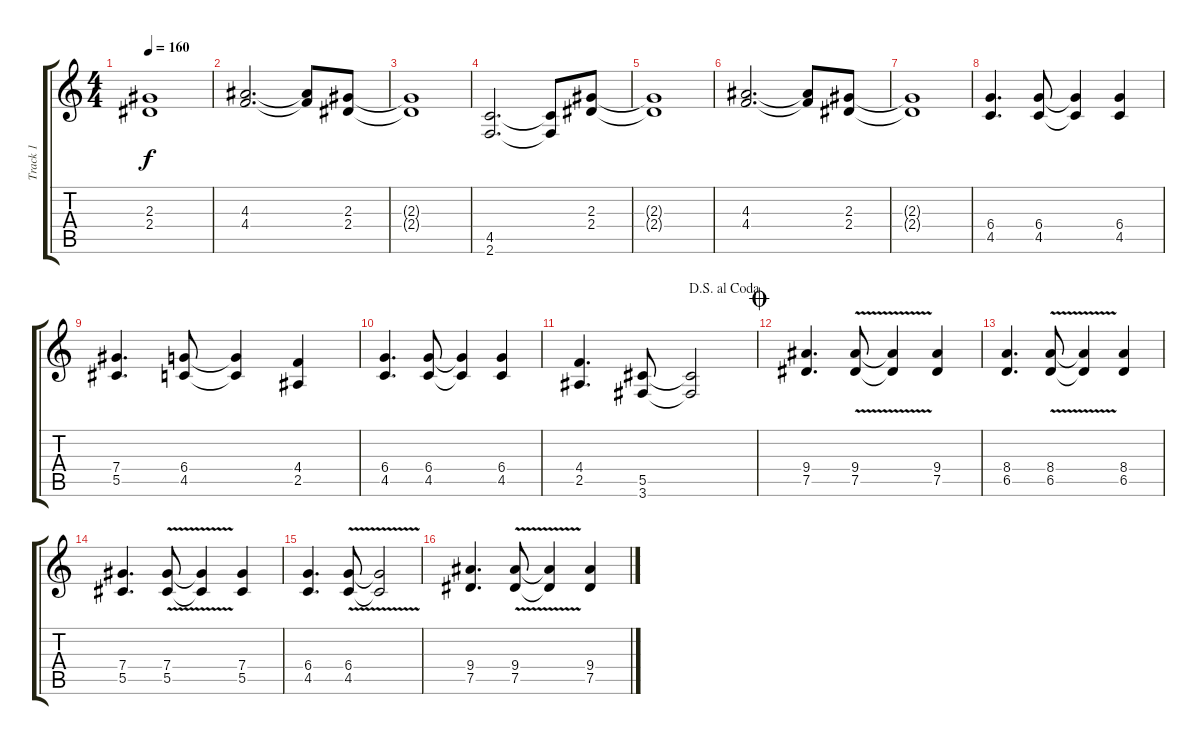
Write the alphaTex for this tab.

\track ("Track 1" "Track 1") {instrument distortionguitar}
\staff {score tabs}
\tuning (Eb4 Bb3 Gb3 Db3 Ab2 Eb2) {hide}
\ts (4 4)
\tempo 160
\clef g2
\ks c
(2.3{t} 2.4{t}).1{dy f} |
(4.3 4.4).2{d} (4.3{t} 4.4{t}).8 (2.3 2.4).8 |
(2.3{t} 2.4{t}).1 |
(4.5 2.6).2{d} (4.5{t} 2.6{t}).8 (2.3 2.4).8 |
(2.3{t} 2.4{t}).1 |
(4.3 4.4).2{d} (4.3{t} 4.4{t}).8 (2.3 2.4).8 |
(2.3{t} 2.4{t}).1 |
(6.4 4.5).4{d} (6.4 4.5).8 (6.4{t} 4.5{t}).4 (6.4 4.5).4 |
(7.4 5.5).4{d} (6.4 4.5).8 (6.4{t} 4.5{t}).4 (4.4 2.5).4 |
(6.4 4.5).4{d} (6.4 4.5).8 (6.4{t} 4.5{t}).4 (6.4 4.5).4 |
\jump dalsegnoalcoda
(4.4 2.5).4{d} (5.5 3.6).8 (5.5{t} 3.6{t}).2 |
\jump coda
(9.4 7.5).4{d} (9.4{v} 7.5{v}).8 (9.4{t} 7.5{t}).4 (9.4 7.5).4 |
(8.4 6.5).4{d} (8.4{v} 6.5{v}).8 (8.4{t} 6.5{t}).4 (8.4 6.5).4 |
(7.4 5.5).4{d} (7.4{v} 5.5{v}).8 (7.4{t} 5.5{t}).4 (7.4 5.5).4 |
(6.4 4.5).4{d} (6.4{v} 4.5{v}).8 (6.4{t} 4.5{t}).2 |
(9.4 7.5).4{d} (9.4{v} 7.5{v}).8 (9.4{t} 7.5{t}).4 (9.4 7.5).4
